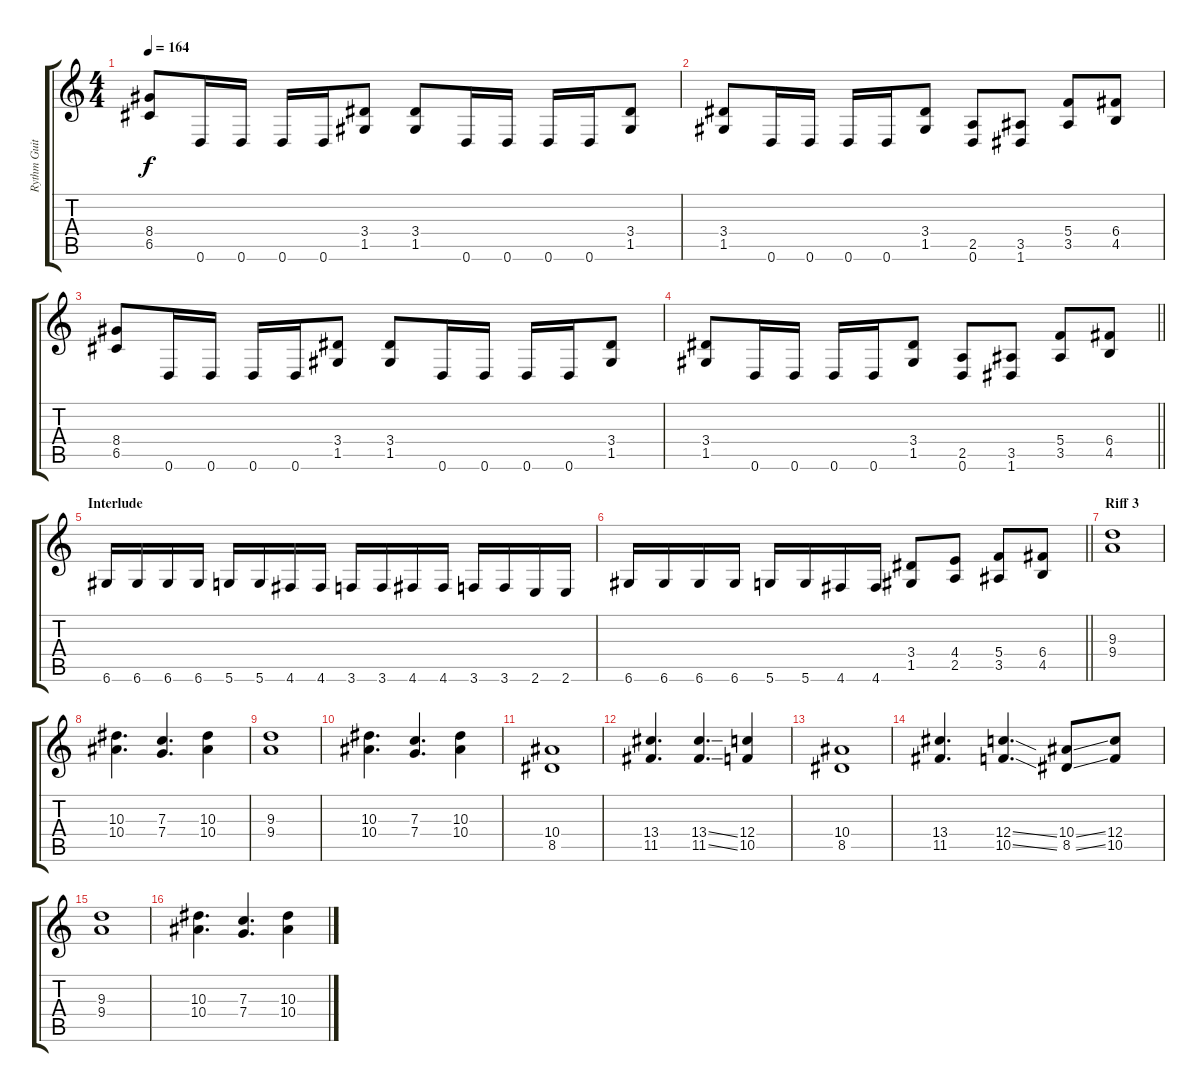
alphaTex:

\track ("Rythm Guitar" "Rythm Guit") {instrument distortionguitar}
\staff {score tabs}
\tuning (D4 A3 F3 C3 G2 D2) {hide}
\ts (4 4)
\tempo 164
\clef g2
\ks c
(8.4 6.5).8{dy f} 0.6.16 0.6.16 0.6.16 0.6.16 (3.4 1.5).8 (3.4 1.5).8 0.6.16 0.6.16 0.6.16 0.6.16 (3.4 1.5).8 |
(3.4 1.5).8 0.6.16 0.6.16 0.6.16 0.6.16 (3.4 1.5).8 (2.5 0.6).8 (3.5 1.6).8 (5.4 3.5).8 (6.4 4.5).8 |
(8.4 6.5).8 0.6.16 0.6.16 0.6.16 0.6.16 (3.4 1.5).8 (3.4 1.5).8 0.6.16 0.6.16 0.6.16 0.6.16 (3.4 1.5).8 |
\barLineRight lightlight
(3.4 1.5).8 0.6.16 0.6.16 0.6.16 0.6.16 (3.4 1.5).8 (2.5 0.6).8 (3.5 1.6).8 (5.4 3.5).8 (6.4 4.5).8 |
\section ("" "Interlude")
6.6.16 6.6.16 6.6.16 6.6.16 5.6.16 5.6.16 4.6.16 4.6.16 3.6.16 3.6.16 4.6.16 4.6.16 3.6.16 3.6.16 2.6.16 2.6.16 |
\barLineRight lightlight
6.6.16 6.6.16 6.6.16 6.6.16 5.6.16 5.6.16 4.6.16 4.6.16 (3.4 1.5).8 (4.4 2.5).8 (5.4 3.5).8 (6.4 4.5).8 |
\section ("" "Riff 3")
(9.3 9.4).1 |
(10.3 10.4).4{d} (7.3 7.4).4{d} (10.3 10.4).4 |
(9.3 9.4).1 |
(10.3 10.4).4{d} (7.3 7.4).4{d} (10.3 10.4).4 |
(10.4 8.5).1 |
(13.4 11.5).4{d} (13.4{ss} 11.5{ss}).4{d} (12.4 10.5).4 |
(10.4 8.5).1 |
(13.4 11.5).4{d} (12.4{ss} 10.5{ss}).4{d} (10.4{ss} 8.5{ss}).8 (12.4 10.5).8 |
(9.3 9.4).1 |
(10.3 10.4).4{d} (7.3 7.4).4{d} (10.3 10.4).4
